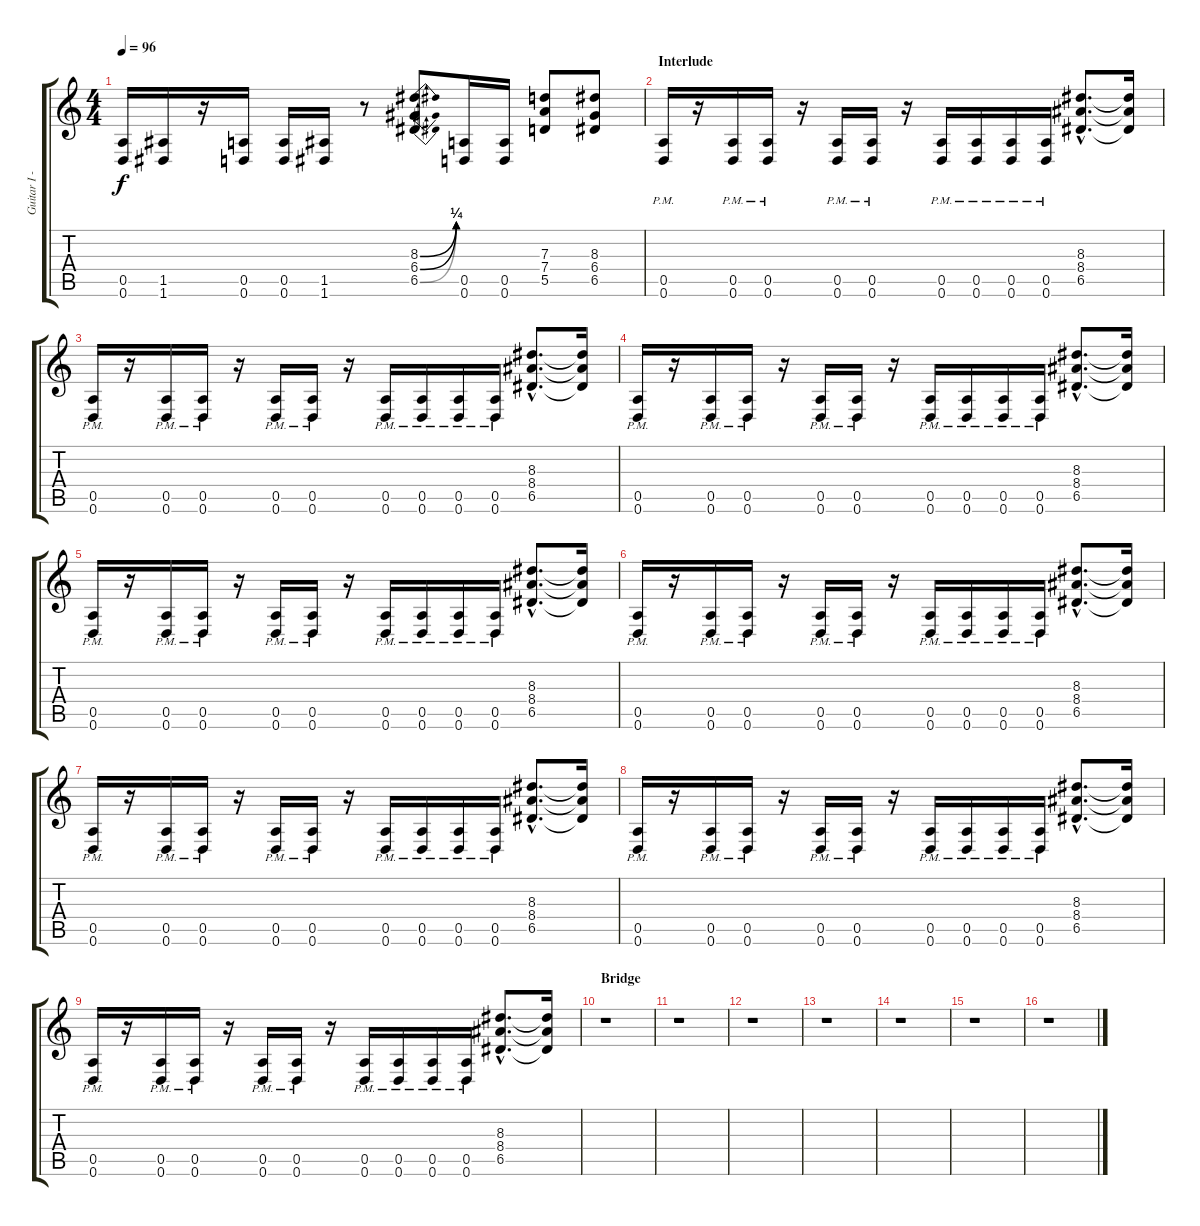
\track ("Guitar I - Bard Torstensen" "Guitar I -") {instrument distortionguitar}
\staff {score tabs}
\tuning (E4 B3 G3 D3 A2 D2) {hide}
\ts (4 4)
\tempo 96
\clef g2
\ks c
(0.5 0.6).16{dy f} (1.5 1.6).16 r.16 (0.5 0.6).16 (0.5 0.6).16 (1.5 1.6).16 r.8 (8.3{be (bend 0 0 60 1)} 6.4{be (bend 0 0 60 1)} 6.5{be (bend 0 0 60 1)}).8 (0.5 0.6).16 (0.5 0.6).16 (7.3 7.4 5.5).8 (8.3 6.4 6.5).8 |
\section ("" "Interlude")
(0.5{pm} 0.6{pm}).16 r.16 (0.5{pm} 0.6{pm}).16 (0.5{pm} 0.6{pm}).16 r.16 (0.5{pm} 0.6{pm}).16 (0.5{pm} 0.6{pm}).16 r.16 (0.5{pm} 0.6{pm}).16 (0.5{pm} 0.6{pm}).16 (0.5{pm} 0.6{pm}).16 (0.5{pm} 0.6{pm}).16 (8.3{hac} 8.4{hac} 6.5{hac}).8{d} (8.3{t} 8.4{t} 6.5{t}).16 |
(0.5{pm} 0.6{pm}).16 r.16 (0.5{pm} 0.6{pm}).16 (0.5{pm} 0.6{pm}).16 r.16 (0.5{pm} 0.6{pm}).16 (0.5{pm} 0.6{pm}).16 r.16 (0.5{pm} 0.6{pm}).16 (0.5{pm} 0.6{pm}).16 (0.5{pm} 0.6{pm}).16 (0.5{pm} 0.6{pm}).16 (8.3{hac} 8.4{hac} 6.5{hac}).8{d} (8.3{t} 8.4{t} 6.5{t}).16 |
(0.5{pm} 0.6{pm}).16 r.16 (0.5{pm} 0.6{pm}).16 (0.5{pm} 0.6{pm}).16 r.16 (0.5{pm} 0.6{pm}).16 (0.5{pm} 0.6{pm}).16 r.16 (0.5{pm} 0.6{pm}).16 (0.5{pm} 0.6{pm}).16 (0.5{pm} 0.6{pm}).16 (0.5{pm} 0.6{pm}).16 (8.3{hac} 8.4{hac} 6.5{hac}).8{d} (8.3{t} 8.4{t} 6.5{t}).16 |
(0.5{pm} 0.6{pm}).16 r.16 (0.5{pm} 0.6{pm}).16 (0.5{pm} 0.6{pm}).16 r.16 (0.5{pm} 0.6{pm}).16 (0.5{pm} 0.6{pm}).16 r.16 (0.5{pm} 0.6{pm}).16 (0.5{pm} 0.6{pm}).16 (0.5{pm} 0.6{pm}).16 (0.5{pm} 0.6{pm}).16 (8.3{hac} 8.4{hac} 6.5{hac}).8{d} (8.3{t} 8.4{t} 6.5{t}).16 |
(0.5{pm} 0.6{pm}).16 r.16 (0.5{pm} 0.6{pm}).16 (0.5{pm} 0.6{pm}).16 r.16 (0.5{pm} 0.6{pm}).16 (0.5{pm} 0.6{pm}).16 r.16 (0.5{pm} 0.6{pm}).16 (0.5{pm} 0.6{pm}).16 (0.5{pm} 0.6{pm}).16 (0.5{pm} 0.6{pm}).16 (8.3{hac} 8.4{hac} 6.5{hac}).8{d} (8.3{t} 8.4{t} 6.5{t}).16 |
(0.5{pm} 0.6{pm}).16 r.16 (0.5{pm} 0.6{pm}).16 (0.5{pm} 0.6{pm}).16 r.16 (0.5{pm} 0.6{pm}).16 (0.5{pm} 0.6{pm}).16 r.16 (0.5{pm} 0.6{pm}).16 (0.5{pm} 0.6{pm}).16 (0.5{pm} 0.6{pm}).16 (0.5{pm} 0.6{pm}).16 (8.3{hac} 8.4{hac} 6.5{hac}).8{d} (8.3{t} 8.4{t} 6.5{t}).16 |
(0.5{pm} 0.6{pm}).16 r.16 (0.5{pm} 0.6{pm}).16 (0.5{pm} 0.6{pm}).16 r.16 (0.5{pm} 0.6{pm}).16 (0.5{pm} 0.6{pm}).16 r.16 (0.5{pm} 0.6{pm}).16 (0.5{pm} 0.6{pm}).16 (0.5{pm} 0.6{pm}).16 (0.5{pm} 0.6{pm}).16 (8.3{hac} 8.4{hac} 6.5{hac}).8{d} (8.3{t} 8.4{t} 6.5{t}).16 |
(0.5{pm} 0.6{pm}).16 r.16 (0.5{pm} 0.6{pm}).16 (0.5{pm} 0.6{pm}).16 r.16 (0.5{pm} 0.6{pm}).16 (0.5{pm} 0.6{pm}).16 r.16 (0.5{pm} 0.6{pm}).16 (0.5{pm} 0.6{pm}).16 (0.5{pm} 0.6{pm}).16 (0.5{pm} 0.6{pm}).16 (8.3{hac} 8.4{hac} 6.5{hac}).8{d} (8.3{t} 8.4{t} 6.5{t}).16 |
\section ("" "Bridge")
r.1 |
r.1 |
r.1 |
r.1 |
r.1 |
r.1 |
r.1
